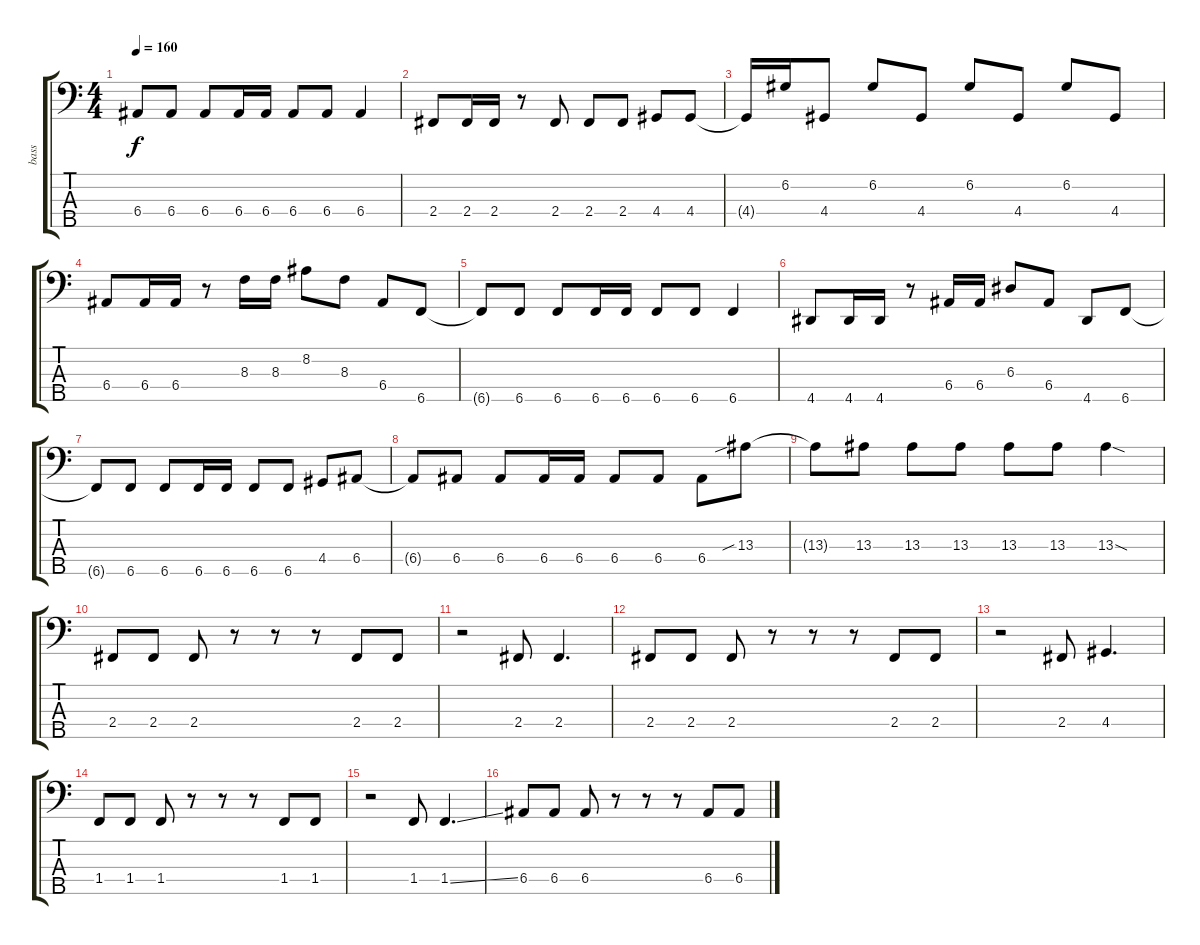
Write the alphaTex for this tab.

\track ("bass" "bass") {instrument electricbassfinger}
\staff {score tabs}
\tuning (G2 D2 A1 E1 B0) {hide}
\ts (4 4)
\tempo 160
\clef f4
\ks c
6.4{t}.8{dy f} 6.4.8 6.4.8 6.4.16 6.4.16 6.4.8 6.4.8 6.4.4 |
2.4.8 2.4.16 2.4.16 r.8 2.4.8 2.4.8 2.4.8 4.4.8 4.4.8 |
4.4{t}.16 6.2.16 4.4.8 6.2.8 4.4.8 6.2.8 4.4.8 6.2.8 4.4.8 |
6.4.8 6.4.16 6.4.16 r.8 8.3.16 8.3.16 8.2.8 8.3.8 6.4.8 6.5.8 |
6.5{t}.8 6.5.8 6.5.8 6.5.16 6.5.16 6.5.8 6.5.8 6.5.4 |
4.5.8 4.5.16 4.5.16 r.8 6.4.16 6.4.16 6.3.8 6.4.8 4.5.8 6.5.8 |
6.5{t}.8 6.5.8 6.5.8 6.5.16 6.5.16 6.5.8 6.5.8 4.4.8 6.4.8 |
6.4{t}.8 6.4.8 6.4.8 6.4.16 6.4.16 6.4.8 6.4.8 6.4.8 13.3{sib}.8 |
13.3{t}.8 13.3.8 13.3.8 13.3.8 13.3.8 13.3.8 13.3{sod}.4 |
2.4.8 2.4.8 2.4.8 r.8 r.8 r.8 2.4.8 2.4.8 |
r.2 2.4.8 2.4.4{d} |
2.4.8 2.4.8 2.4.8 r.8 r.8 r.8 2.4.8 2.4.8 |
r.2 2.4.8 4.4.4{d} |
1.4.8 1.4.8 1.4.8 r.8 r.8 r.8 1.4.8 1.4.8 |
r.2 1.4.8 1.4{ss}.4{d} |
6.4.8 6.4.8 6.4.8 r.8 r.8 r.8 6.4.8 6.4.8
